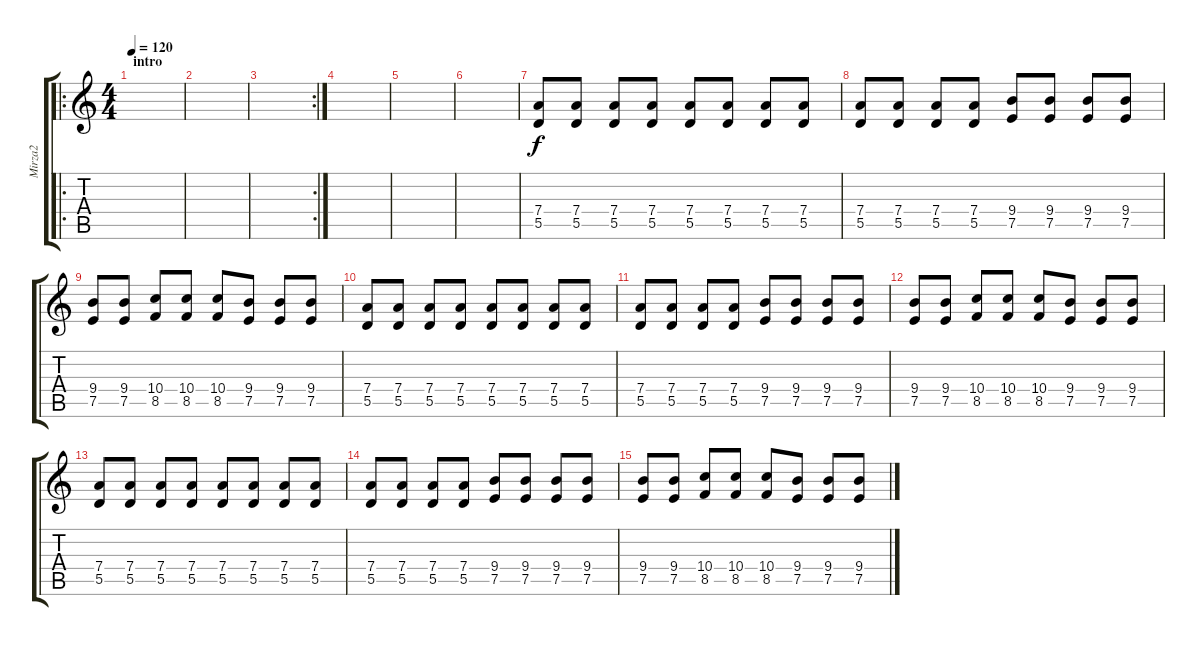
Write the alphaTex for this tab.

\track ("Mirza2" "Mirza2") {instrument distortionguitar}
\staff {score tabs}
\tuning (E4 B3 G3 D3 A2 D2) {hide}
\ro
\ts (4 4)
\section ("" "intro")
\tempo 120
\clef g2
\ks c
|
|
\rc 2
|
|
|
|
(7.4 5.5).8 (7.4 5.5).8 (7.4 5.5).8 (7.4 5.5).8 (7.4 5.5).8 (7.4 5.5).8 (7.4 5.5).8 (7.4 5.5).8 |
(7.4 5.5).8 (7.4 5.5).8 (7.4 5.5).8 (7.4 5.5).8 (9.4 7.5).8 (9.4 7.5).8 (9.4 7.5).8 (9.4 7.5).8 |
(9.4 7.5).8 (9.4 7.5).8 (10.4 8.5).8 (10.4 8.5).8 (10.4 8.5).8 (9.4 7.5).8 (9.4 7.5).8 (9.4 7.5).8 |
(7.4 5.5).8 (7.4 5.5).8 (7.4 5.5).8 (7.4 5.5).8 (7.4 5.5).8 (7.4 5.5).8 (7.4 5.5).8 (7.4 5.5).8 |
(7.4 5.5).8 (7.4 5.5).8 (7.4 5.5).8 (7.4 5.5).8 (9.4 7.5).8 (9.4 7.5).8 (9.4 7.5).8 (9.4 7.5).8 |
(9.4 7.5).8 (9.4 7.5).8 (10.4 8.5).8 (10.4 8.5).8 (10.4 8.5).8 (9.4 7.5).8 (9.4 7.5).8 (9.4 7.5).8 |
(7.4 5.5).8 (7.4 5.5).8 (7.4 5.5).8 (7.4 5.5).8 (7.4 5.5).8 (7.4 5.5).8 (7.4 5.5).8 (7.4 5.5).8 |
(7.4 5.5).8 (7.4 5.5).8 (7.4 5.5).8 (7.4 5.5).8 (9.4 7.5).8 (9.4 7.5).8 (9.4 7.5).8 (9.4 7.5).8 |
(9.4 7.5).8 (9.4 7.5).8 (10.4 8.5).8 (10.4 8.5).8 (10.4 8.5).8 (9.4 7.5).8 (9.4 7.5).8 (9.4 7.5).8
